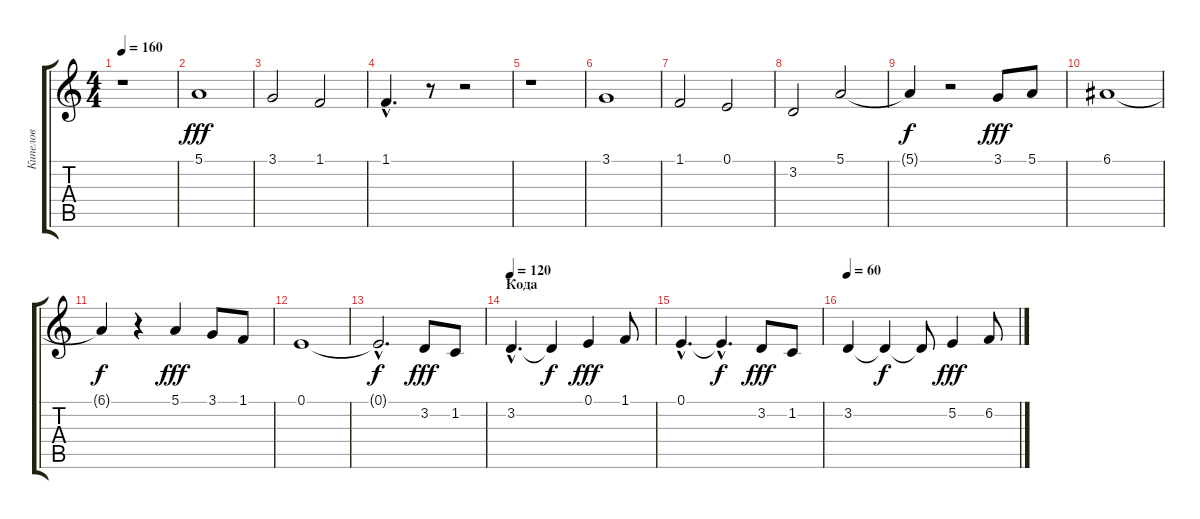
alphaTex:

\track ("Кипелов" "Кипелов") {instrument tenorsax}
\staff {score tabs}
\tuning (E4 B3 G3 D3 A2 E2) {hide}
\ts (4 4)
\tempo 160
\clef g2
\ks c
r.1{dy fff} |
5.1.1 |
3.1.2 1.1.2 |
1.1{hac}.4{d} r.8 r.2 |
r.1 |
3.1.1 |
1.1.2 0.1.2 |
3.2.2 5.1.2 |
5.1{t}.4{dy f} r.2 3.1.8{dy fff} 5.1.8 |
6.1.1 |
6.1{t}.4{dy f} r.4 5.1.4{dy fff} 3.1.8 1.1.8 |
0.1.1 |
0.1{hac t}.2{d dy f} 3.2.8{dy fff} 1.2.8 |
\section ("" "Кода")
\tempo 120
3.2{hac}.4{d} 3.2{t}.4{dy f} 0.1.4{dy fff} 1.1.8 |
0.1{hac}.4{d} 0.1{hac t}.4{d dy f} 3.2.8{dy fff} 1.2.8 |
\tempo 60
3.2.4 3.2{t}.4{dy f} 3.2{t}.8 5.2.4{dy fff} 6.2.8
